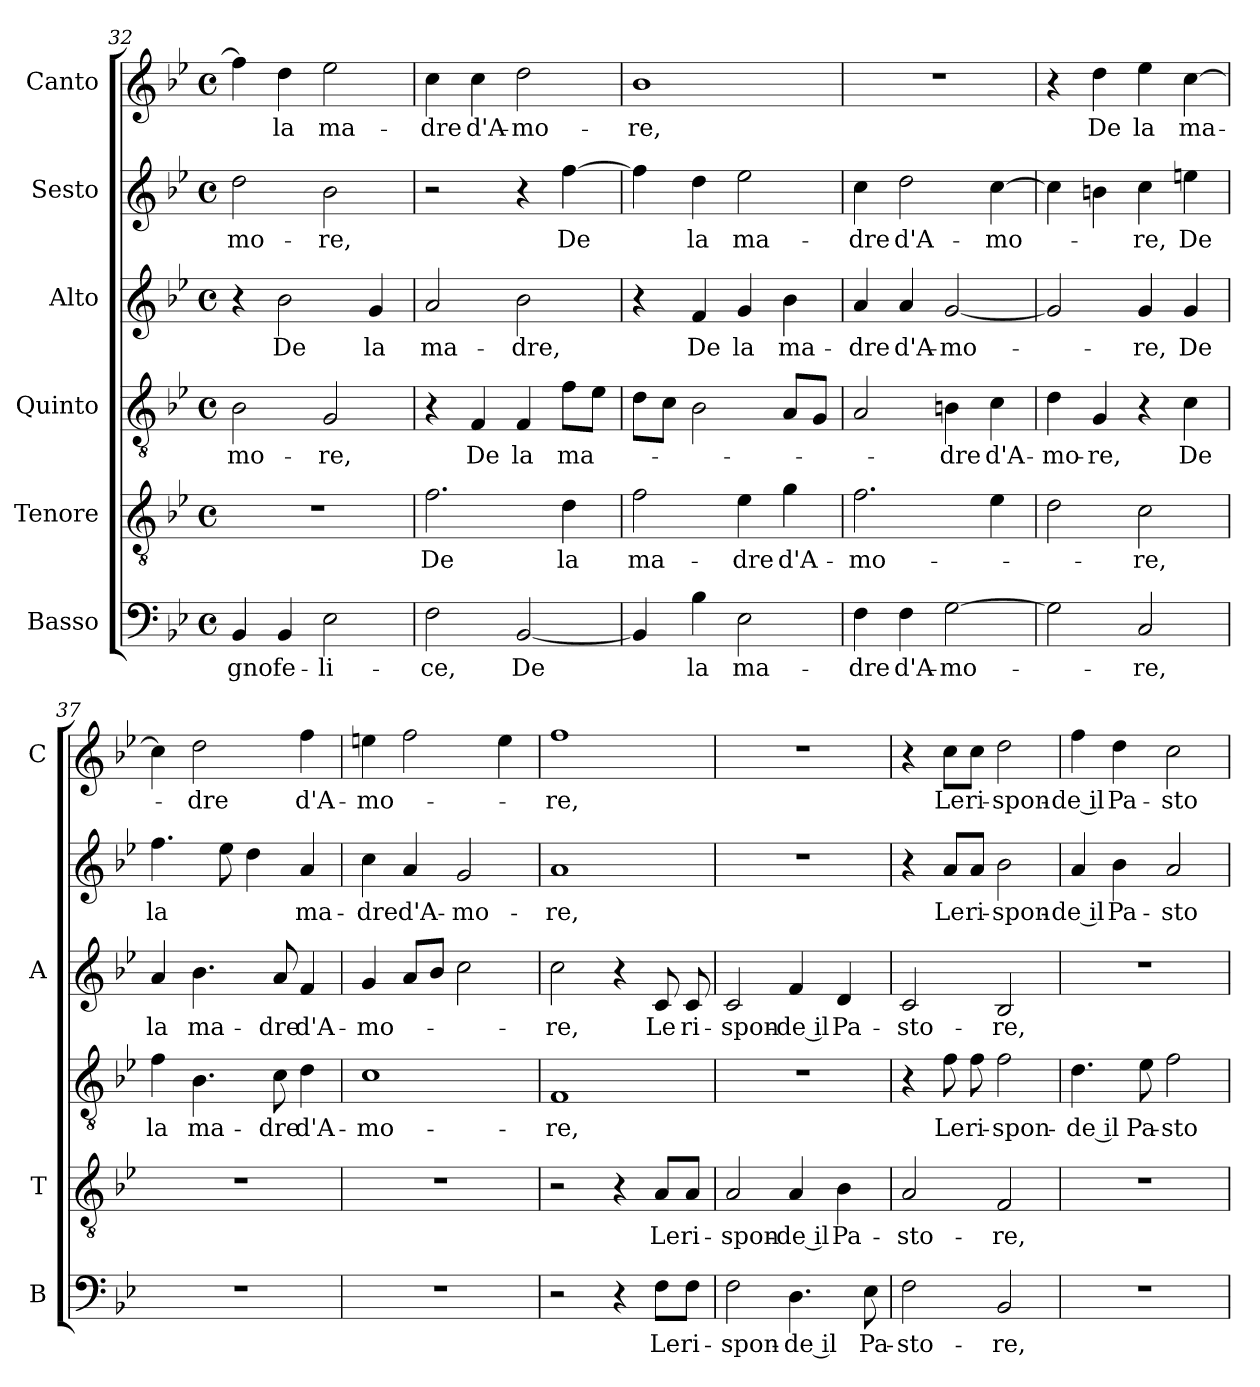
**kern	**text	**kern	**text	**kern	**text	**kern	**text	**kern	**text	**kern	**text
*part6	*part6	*part5	*part5	*part4	*part4	*part3	*part3	*part2	*part2	*part1	*part1
*staff6	*staff6	*staff5	*staff5	*staff4	*staff4	*staff3	*staff3	*staff2	*staff2	*staff1	*staff1
*I"Basso	*	*I"Tenore	*	*I"Quinto	*	*I"Alto	*	*I"Sesto	*	*I"Canto	*
*I'B	*	*I'T	*	*	*	*I'A	*	*	*	*I'C	*
*clefF4	*	*clefGv2	*	*clefGv2	*	*clefG2	*	*clefG2	*	*clefG2	*
*k[b-e-]	*	*k[b-e-]	*	*k[b-e-]	*	*k[b-e-]	*	*k[b-e-]	*	*k[b-e-]	*
*B-:	*	*B-:	*	*B-:	*	*B-:	*	*B-:	*	*B-:	*
*M4/4	*	*M4/4	*	*M4/4	*	*M4/4	*	*M4/4	*	*M4/4	*
*met(c)	*	*met(c)	*	*met(c)	*	*met(c)	*	*met(c)	*	*met(c)	*
=32	=32	=32	=32	=32	=32	=32	=32	=32	=32	=32	=32
!	!LO:LY:b	!	!	!	!LO:LY:b	!	!	!	!LO:LY:b	!	!
4BB-/	-gno	1r	.	2B-\	-mo-	4r	.	2dd\	-mo-	4ff\]	.
!	!LO:LY:b	!	!	!	!	!	!LO:LY:b	!	!	!	!LO:LY:b
4BB-/	fe-	.	.	.	.	2b-\	De	.	.	4dd\	la
!	!LO:LY:b	!	!	!	!LO:LY:b	!	!	!	!LO:LY:b	!	!LO:LY:b
2E-\	-li-	.	.	2G/	-re,	.	.	2b-\	-re,	2ee-\	ma-
!	!	!	!	!	!	!	!LO:LY:b	!	!	!	!
.	.	.	.	.	.	4g/	la	.	.	.	.
=33	=33	=33	=33	=33	=33	=33	=33	=33	=33	=33	=33
!	!LO:LY:b	!	!LO:LY:b	!	!	!	!LO:LY:b	!	!	!	!LO:LY:b
2F\	-ce,	2.f\	De	4r	.	2a/	ma-	2r	.	4cc\	-dre
!	!	!	!	!	!LO:LY:b	!	!	!	!	!	!LO:LY:b
.	.	.	.	4F/	De	.	.	.	.	4cc\	d'A-
!	!LO:LY:b	!	!	!	!LO:LY:b	!	!LO:LY:b	!	!	!	!LO:LY:b
[2BB-/	De	.	.	4F/	la	2b-\	-dre,	4r	.	2dd\	-mo-
!	!	!	!LO:LY:b	!	!LO:LY:b	!	!	!	!LO:LY:b	!	!
.	.	4d\	la	8f\L	ma-	.	.	[4ff\	De	.	.
.	.	.	.	8e-\J	.	.	.	.	.	.	.
=34	=34	=34	=34	=34	=34	=34	=34	=34	=34	=34	=34
!	!	!	!LO:LY:b	!	!	!	!	!	!	!	!LO:LY:b
4BB-/]	.	2f\	ma-	8d\L	.	4r	.	4ff\]	.	1b-	-re,
.	.	.	.	8c\J	.	.	.	.	.	.	.
!	!LO:LY:b	!	!	!	!	!	!LO:LY:b	!	!LO:LY:b	!	!
4B-\	la	.	.	2B-\	.	4f/	De	4dd\	la	.	.
!	!LO:LY:b	!	!LO:LY:b	!	!	!	!LO:LY:b	!	!LO:LY:b	!	!
2E-\	ma-	4e-\	-dre	.	.	4g/	la	2ee-\	ma-	.	.
!	!	!	!LO:LY:b	!	!	!	!LO:LY:b	!	!	!	!
.	.	4g\	d'A-	8A/L	.	4b-\	ma-	.	.	.	.
.	.	.	.	8G/J	.	.	.	.	.	.	.
=35	=35	=35	=35	=35	=35	=35	=35	=35	=35	=35	=35
!	!LO:LY:b	!	!LO:LY:b	!	!	!	!LO:LY:b	!	!LO:LY:b	!	!
4F\	-dre	2.f\	-mo-	2A/	.	4a/	-dre	4cc\	-dre	1r	.
!	!LO:LY:b	!	!	!	!	!	!LO:LY:b	!	!LO:LY:b	!	!
4F\	d'A-	.	.	.	.	4a/	d'A-	2dd\	d'A-	.	.
!	!LO:LY:b	!	!	!	!LO:LY:b	!	!LO:LY:b	!	!	!	!
[2G\	-mo-	.	.	4Bn\	-dre	[2g/	-mo-	.	.	.	.
!	!	!	!	!	!LO:LY:b	!	!	!	!LO:LY:b	!	!
.	.	4e-\	.	4c\	d'A-	.	.	[4cc\	-mo-	.	.
!!LO:PB:g=z
=36	=36	=36	=36	=36	=36	=36	=36	=36	=36	=36	=36
!	!	!	!	!	!LO:LY:b	!	!	!	!	!	!
2G\]	.	2d\	.	4d\	-mo-	2g/]	.	4cc\]	.	4r	.
!	!	!	!	!	!LO:LY:b	!	!	!	!	!	!LO:LY:b
.	.	.	.	4G/	-re,	.	.	4bn\	.	4dd\	De
!	!LO:LY:b	!	!LO:LY:b	!	!	!	!LO:LY:b	!	!LO:LY:b	!	!LO:LY:b
2C/	-re,	2c\	-re,	4r	.	4g/	-re,	4cc\	-re,	4ee-\	la
!	!	!	!	!	!LO:LY:b	!	!LO:LY:b	!	!LO:LY:b	!	!LO:LY:b
.	.	.	.	4c\	De	4g/	De	4een\	De	[4cc\	ma-
=37	=37	=37	=37	=37	=37	=37	=37	=37	=37	=37	=37
!	!	!	!	!	!LO:LY:b	!	!LO:LY:b	!	!LO:LY:b	!	!
1r	.	1r	.	4f\	la	4a/	la	4.ff\	la	4cc\]	.
!	!	!	!	!	!LO:LY:b	!	!LO:LY:b	!	!	!	!LO:LY:b
.	.	.	.	4.B-\	ma-	4.b-\	ma-	.	.	2dd\	-dre
.	.	.	.	.	.	.	.	8ee-\	.	.	.
.	.	.	.	.	.	.	.	4dd\	.	.	.
!	!	!	!	!	!LO:LY:b	!	!LO:LY:b	!	!	!	!
.	.	.	.	8c\	-dre	8a/	-dre	.	.	.	.
!	!	!	!	!	!LO:LY:b	!	!LO:LY:b	!	!LO:LY:b	!	!LO:LY:b
.	.	.	.	4d\	d'A-	4f/	d'A-	4a/	ma-	4ff\	d'A-
=38	=38	=38	=38	=38	=38	=38	=38	=38	=38	=38	=38
!	!	!	!	!	!LO:LY:b	!	!LO:LY:b	!	!LO:LY:b	!	!LO:LY:b
1r	.	1r	.	1c	-mo-	4g/	-mo-	4cc\	-dre	4een\	-mo-
!	!	!	!	!	!	!	!	!	!LO:LY:b	!	!
.	.	.	.	.	.	8a/L	.	4a/	d'A-	2ff\	.
.	.	.	.	.	.	8b-/J	.	.	.	.	.
!	!	!	!	!	!	!	!	!	!LO:LY:b	!	!
.	.	.	.	.	.	2cc\	.	2g/	-mo-	.	.
.	.	.	.	.	.	.	.	.	.	4ee\	.
=39	=39	=39	=39	=39	=39	=39	=39	=39	=39	=39	=39
!	!	!	!	!	!LO:LY:b	!	!LO:LY:b	!	!LO:LY:b	!	!LO:LY:b
2r	.	2r	.	1F	-re,	2cc\	-re,	1a	-re,	1ff	-re,
4r	.	4r	.	.	.	4r	.	.	.	.	.
!	!LO:LY:b	!	!LO:LY:b	!	!	!	!LO:LY:b	!	!	!	!
8F\L	Le	8A/L	Le	.	.	8c/	Le	.	.	.	.
!	!LO:LY:b	!	!LO:LY:b	!	!	!	!LO:LY:b	!	!	!	!
8F\J	ri-	8A/J	ri-	.	.	8c/	ri-	.	.	.	.
=40	=40	=40	=40	=40	=40	=40	=40	=40	=40	=40	=40
!	!LO:LY:b	!	!LO:LY:b	!	!	!	!LO:LY:b	!	!	!	!
2F\	-spon-	2A/	-spon-	1r	.	2c/	-spon-	1r	.	1r	.
!	!LO:LY:b	!	!LO:LY:b	!	!	!	!LO:LY:b	!	!	!	!
4.D\	-de il	4A/	-de il	.	.	4f/	-de il	.	.	.	.
!	!	!	!LO:LY:b	!	!	!	!LO:LY:b	!	!	!	!
.	.	4B-\	Pa-	.	.	4d/	Pa-	.	.	.	.
!	!LO:LY:b	!	!	!	!	!	!	!	!	!	!
8E-\	Pa-	.	.	.	.	.	.	.	.	.	.
=41	=41	=41	=41	=41	=41	=41	=41	=41	=41	=41	=41
!	!LO:LY:b	!	!LO:LY:b	!	!	!	!LO:LY:b	!	!	!	!
2F\	-sto-	2A/	-sto-	4r	.	2c/	-sto-	4r	.	4r	.
!	!	!	!	!	!LO:LY:b	!	!	!	!LO:LY:b	!	!LO:LY:b
.	.	.	.	8f\	Le	.	.	8a/L	Le	8cc\L	Le
!	!	!	!	!	!LO:LY:b	!	!	!	!LO:LY:b	!	!LO:LY:b
.	.	.	.	8f\	ri-	.	.	8a/J	ri-	8cc\J	ri-
!	!LO:LY:b	!	!LO:LY:b	!	!LO:LY:b	!	!LO:LY:b	!	!LO:LY:b	!	!LO:LY:b
2BB-/	-re,	2F/	-re,	2f\	-spon-	2B-/	-re,	2b-\	-spon-	2dd\	-spon-
=42	=42	=42	=42	=42	=42	=42	=42	=42	=42	=42	=42
!	!	!	!	!	!LO:LY:b	!	!	!	!LO:LY:b	!	!LO:LY:b
1r	.	1r	.	4.d\	-de il	1r	.	4a/	-de il	4ff\	-de il
!	!	!	!	!	!	!	!	!	!LO:LY:b	!	!LO:LY:b
.	.	.	.	.	.	.	.	4b-\	Pa-	4dd\	Pa-
!	!	!	!	!	!LO:LY:b	!	!	!	!	!	!
.	.	.	.	8e-\	Pa-	.	.	.	.	.	.
!	!	!	!	!	!LO:LY:b	!	!	!	!LO:LY:b	!	!LO:LY:b
.	.	.	.	2f\	-sto-	.	.	2a/	-sto-	2cc\	-sto-
=	=	=	=	=	=	=	=	=	=	=	=
*-	*-	*-	*-	*-	*-	*-	*-	*-	*-	*-	*-
